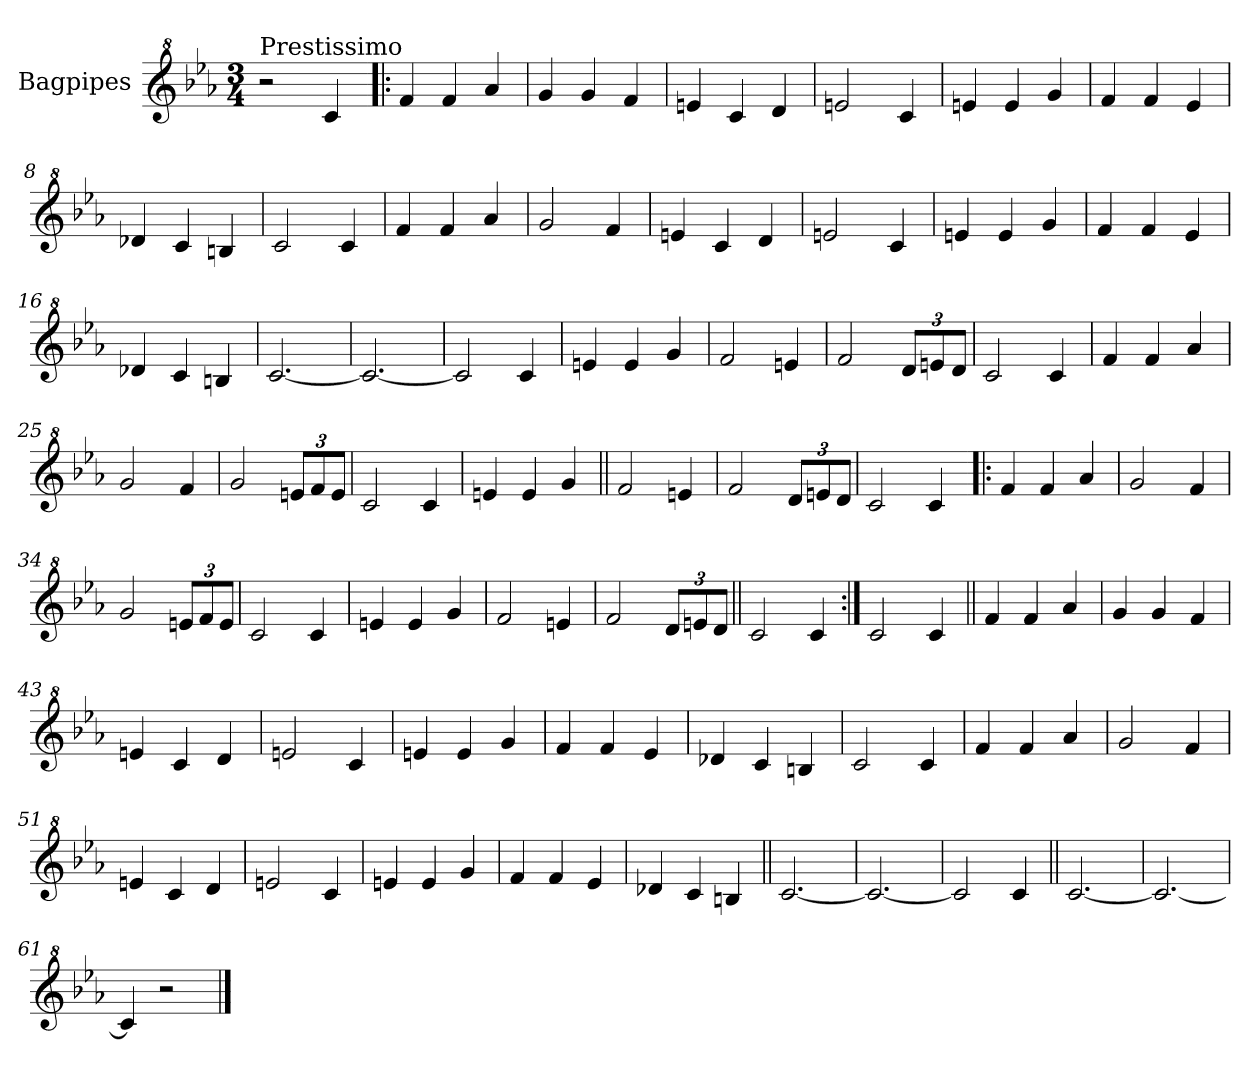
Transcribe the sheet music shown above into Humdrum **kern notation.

**kern
*part1
*staff1
*I"Bagpipes
*I'Bag
*clefG^2
*k[b-e-a-]
*E-:
*M3/4
=1
!LO:TX:a:t=Prestissimo
2r
4cc/
=2!|:
4ff/
4ff/
4aa-/
=3
4gg/
4gg/
4ff/
=4
4een/
4cc/
4dd/
=5
2een/
4cc/
=6
4een/
4ee/
4gg/
=7
4ff/
4ff/
4ee-/
=8
4dd-X/
4cc/
4bn/
=9
2cc/
4cc/
=10
4ff/
4ff/
4aa-/
=11
2gg/
4ff/
=12
4een/
4cc/
4dd/
=13
2een/
4cc/
!!LO:LB:g=z
=14
4een/
4ee/
4gg/
=15
4ff/
4ff/
4ee-/
=16
4dd-X/
4cc/
4bn/
=17
[2.cc/
=18
2.cc/_
=19
2cc/]
4cc/
=20
4een/
4ee/
4gg/
=21
2ff/
4een/
=22
2ff/
*Xbrackettup
12dd/L
12een/
12dd/J
=23
2cc/
4cc/
=24
4ff/
4ff/
4aa-/
=25
2gg/
4ff/
=26
2gg/
12een/L
12ff/
12ee/J
!!LO:LB:g=z
=27
2cc/
4cc/
=28
4een/
4ee/
4gg/
=29||
2ff/
4een/
=30
2ff/
12dd/L
12een/
12dd/J
=31
2cc/
4cc/
=32!|:
4ff/
4ff/
4aa-/
=33
2gg/
4ff/
=34
2gg/
12een/L
12ff/
12ee/J
=35
2cc/
4cc/
=36
4een/
4ee/
4gg/
=37
2ff/
4een/
=38
2ff/
12dd/L
12een/
12dd/J
!!LO:LB:g=z
=39||
2cc/
4cc/
=40:|!
2cc/
4cc/
=41||
4ff/
4ff/
4aa-/
=42
4gg/
4gg/
4ff/
=43
4een/
4cc/
4dd/
=44
2een/
4cc/
=45
4een/
4ee/
4gg/
=46
4ff/
4ff/
4ee-/
=47
4dd-X/
4cc/
4bn/
=48
2cc/
4cc/
=49
4ff/
4ff/
4aa-/
=50
2gg/
4ff/
=51
4een/
4cc/
4dd/
!!LO:LB:g=z
=52
2een/
4cc/
=53
4een/
4ee/
4gg/
=54
4ff/
4ff/
4ee-/
=55
4dd-X/
4cc/
4bn/
=56||
[2.cc/
=57
2.cc/_
=58
2cc/]
4cc/
=59||
[2.cc/
=60
2.cc/_
=61
4cc/]
2r
==
*-
